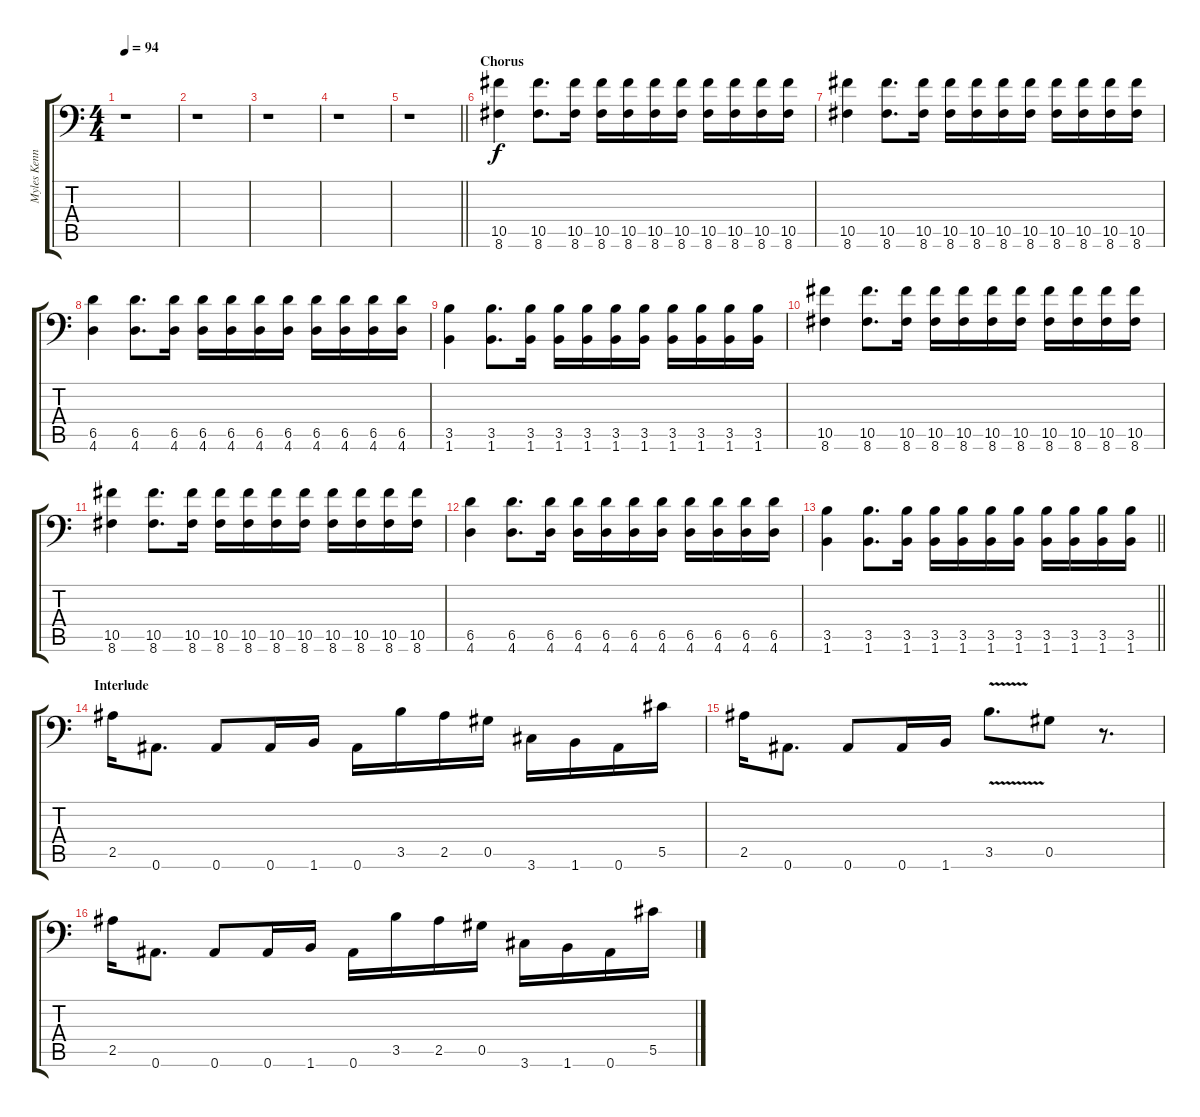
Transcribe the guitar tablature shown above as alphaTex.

\track ("Myles Kennedy" "Myles Kenn") {instrument distortionguitar}
\staff {score tabs}
\tuning (Eb4 Bb3 Gb3 Db3 Ab2 Bb1) {hide}
\ts (4 4)
\tempo 94
\clef f4
\ks c
r.1{dy f} |
r.1 |
r.1 |
r.1 |
\barLineRight lightlight
r.1 |
\section ("" "Chorus")
(10.5 8.6).4 (10.5 8.6).8{d} (10.5 8.6).16 (10.5 8.6).16 (10.5 8.6).16 (10.5 8.6).16 (10.5 8.6).16 (10.5 8.6).16 (10.5 8.6).16 (10.5 8.6).16 (10.5 8.6).16 |
(10.5 8.6).4 (10.5 8.6).8{d} (10.5 8.6).16 (10.5 8.6).16 (10.5 8.6).16 (10.5 8.6).16 (10.5 8.6).16 (10.5 8.6).16 (10.5 8.6).16 (10.5 8.6).16 (10.5 8.6).16 |
(6.5 4.6).4 (6.5 4.6).8{d} (6.5 4.6).16 (6.5 4.6).16 (6.5 4.6).16 (6.5 4.6).16 (6.5 4.6).16 (6.5 4.6).16 (6.5 4.6).16 (6.5 4.6).16 (6.5 4.6).16 |
(3.5 1.6).4 (3.5 1.6).8{d} (3.5 1.6).16 (3.5 1.6).16 (3.5 1.6).16 (3.5 1.6).16 (3.5 1.6).16 (3.5 1.6).16 (3.5 1.6).16 (3.5 1.6).16 (3.5 1.6).16 |
(10.5 8.6).4 (10.5 8.6).8{d} (10.5 8.6).16 (10.5 8.6).16 (10.5 8.6).16 (10.5 8.6).16 (10.5 8.6).16 (10.5 8.6).16 (10.5 8.6).16 (10.5 8.6).16 (10.5 8.6).16 |
(10.5 8.6).4 (10.5 8.6).8{d} (10.5 8.6).16 (10.5 8.6).16 (10.5 8.6).16 (10.5 8.6).16 (10.5 8.6).16 (10.5 8.6).16 (10.5 8.6).16 (10.5 8.6).16 (10.5 8.6).16 |
(6.5 4.6).4 (6.5 4.6).8{d} (6.5 4.6).16 (6.5 4.6).16 (6.5 4.6).16 (6.5 4.6).16 (6.5 4.6).16 (6.5 4.6).16 (6.5 4.6).16 (6.5 4.6).16 (6.5 4.6).16 |
\barLineRight lightlight
(3.5 1.6).4 (3.5 1.6).8{d} (3.5 1.6).16 (3.5 1.6).16 (3.5 1.6).16 (3.5 1.6).16 (3.5 1.6).16 (3.5 1.6).16 (3.5 1.6).16 (3.5 1.6).16 (3.5 1.6).16 |
\section ("" "Interlude")
2.5.16 0.6.8{d} 0.6.8 0.6.16 1.6.16 0.6.16 3.5.16 2.5.16 0.5.16 3.6.16 1.6.16 0.6.16 5.5.16 |
2.5.16 0.6.8{d} 0.6.8 0.6.16 1.6.16 3.5{v}.8{d} 0.5.8 r.8{d} |
2.5.16 0.6.8{d} 0.6.8 0.6.16 1.6.16 0.6.16 3.5.16 2.5.16 0.5.16 3.6.16 1.6.16 0.6.16 5.5.16
